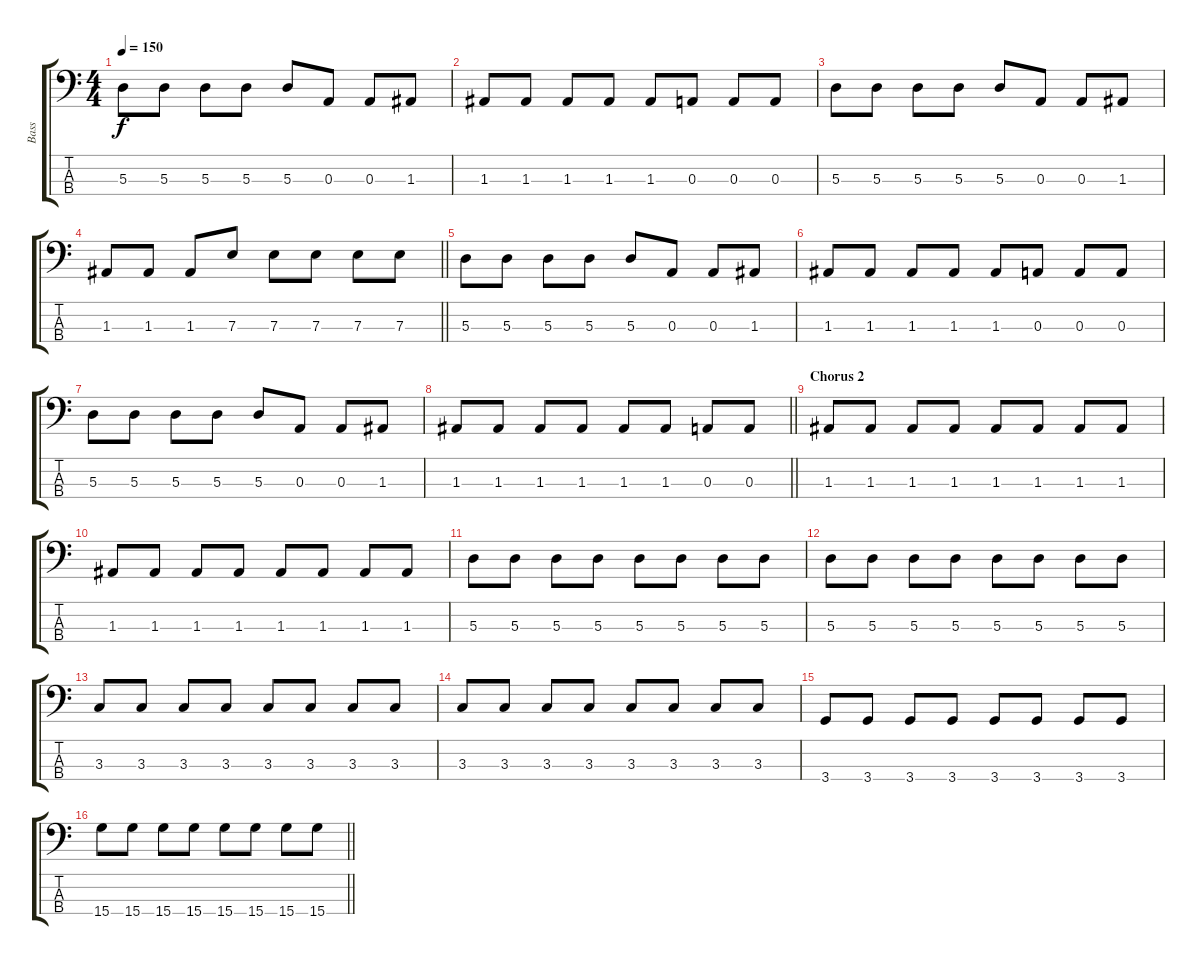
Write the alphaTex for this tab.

\track ("Bass" "Bass") {instrument electricbasspick}
\staff {score tabs}
\tuning (G2 D2 A1 E1) {hide}
\ts (4 4)
\tempo 150
\clef f4
\ks c
5.3.8{dy f} 5.3.8 5.3.8 5.3.8 5.3.8 0.3.8 0.3.8 1.3.8 |
1.3.8 1.3.8 1.3.8 1.3.8 1.3.8 0.3.8 0.3.8 0.3.8 |
5.3.8 5.3.8 5.3.8 5.3.8 5.3.8 0.3.8 0.3.8 1.3.8 |
\barLineRight lightlight
1.3.8 1.3.8 1.3.8 7.3.8 7.3.8 7.3.8 7.3.8 7.3.8 |
5.3.8 5.3.8 5.3.8 5.3.8 5.3.8 0.3.8 0.3.8 1.3.8 |
1.3.8 1.3.8 1.3.8 1.3.8 1.3.8 0.3.8 0.3.8 0.3.8 |
5.3.8 5.3.8 5.3.8 5.3.8 5.3.8 0.3.8 0.3.8 1.3.8 |
\barLineRight lightlight
1.3.8 1.3.8 1.3.8 1.3.8 1.3.8 1.3.8 0.3.8 0.3.8 |
\section ("" "Chorus 2")
1.3.8 1.3.8 1.3.8 1.3.8 1.3.8 1.3.8 1.3.8 1.3.8 |
1.3.8 1.3.8 1.3.8 1.3.8 1.3.8 1.3.8 1.3.8 1.3.8 |
5.3.8 5.3.8 5.3.8 5.3.8 5.3.8 5.3.8 5.3.8 5.3.8 |
5.3.8 5.3.8 5.3.8 5.3.8 5.3.8 5.3.8 5.3.8 5.3.8 |
3.3.8 3.3.8 3.3.8 3.3.8 3.3.8 3.3.8 3.3.8 3.3.8 |
3.3.8 3.3.8 3.3.8 3.3.8 3.3.8 3.3.8 3.3.8 3.3.8 |
3.4.8 3.4.8 3.4.8 3.4.8 3.4.8 3.4.8 3.4.8 3.4.8 |
\barLineRight lightlight
15.4.8 15.4.8 15.4.8 15.4.8 15.4.8 15.4.8 15.4.8 15.4.8
